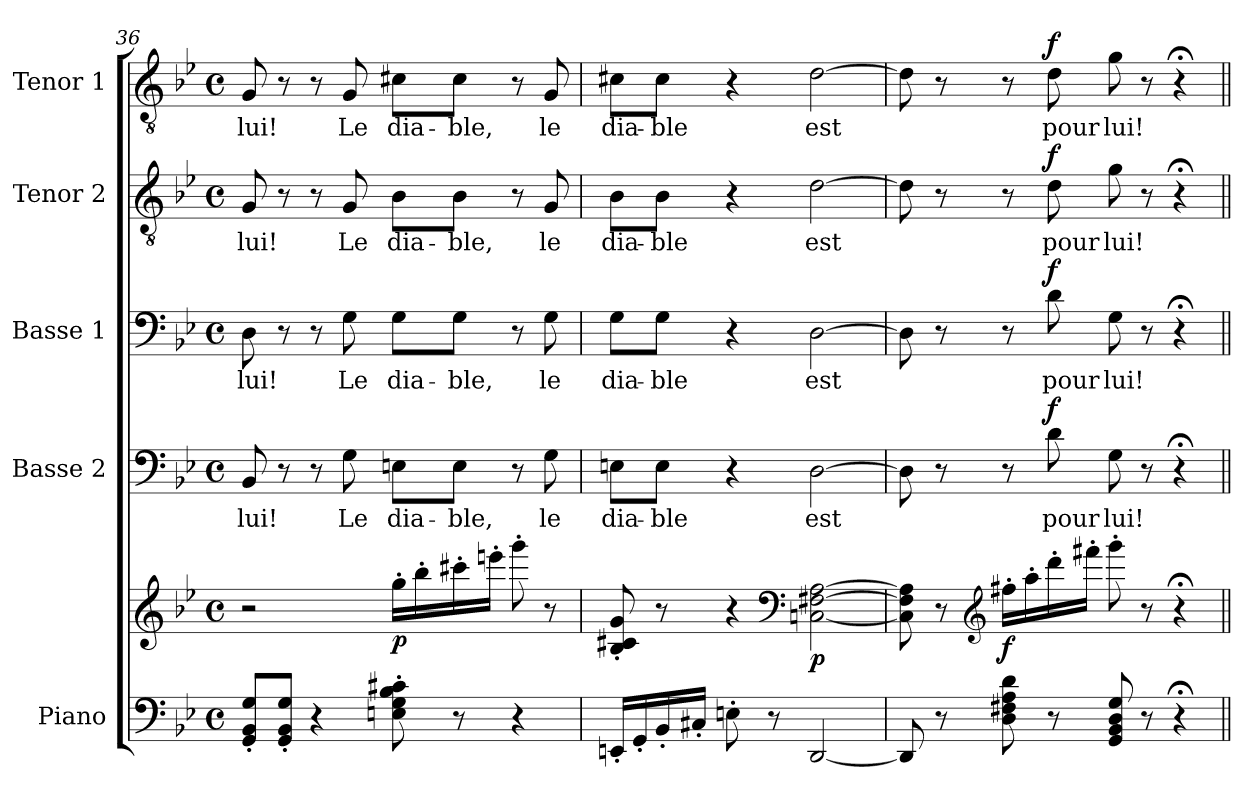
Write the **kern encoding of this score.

**kern	**kern	**dynam	**kern	**text	**dynam	**kern	**text	**dynam	**kern	**text	**dynam	**kern	**text	**dynam
*part5	*part5	*part5	*part4	*part4	*part4	*part3	*part3	*part3	*part2	*part2	*part2	*part1	*part1	*part1
*staff6	*staff5	*staff5/6	*staff4	*staff4	*staff4	*staff3	*staff3	*staff3	*staff2	*staff2	*staff2	*staff1	*staff1	*staff1
*I"Piano	*	*	*I"Basse 2	*	*	*I"Basse 1	*	*	*I"Tenor 2	*	*	*I"Tenor 1	*	*
*I'Pno.	*	*	*I'B2	*	*	*I'B1	*	*	*I'T2	*	*	*I'T1	*	*
!!LO:PB:g=z
*clefF4	*clefG2	*	*clefF4	*	*	*clefF4	*	*	*clefGv2	*	*	*clefGv2	*	*
*k[b-e-]	*k[b-e-]	*	*k[b-e-]	*	*	*k[b-e-]	*	*	*k[b-e-]	*	*	*k[b-e-]	*	*
*M4/4	*M4/4	*	*M4/4	*	*	*M4/4	*	*	*M4/4	*	*	*M4/4	*	*
*met(c)	*met(c)	*	*met(c)	*	*	*met(c)	*	*	*met(c)	*	*	*met(c)	*	*
=36	=36	=36	=36	=36	=36	=36	=36	=36	=36	=36	=36	=36	=36	=36
!	!	!	!	!LO:LY:b	!	!	!LO:LY:b	!	!	!LO:LY:b	!	!	!LO:LY:b	!
8GG/' 8BB-/' 8G/'L	2r	.	8BB-/	lui!	.	8D\	lui!	.	8G/	lui!	.	8G/	lui!	.
8GG/' 8BB-/' 8G/'J	.	.	8r	.	.	8r	.	.	8r	.	.	8r	.	.
4r	.	.	8r	.	.	8r	.	.	8r	.	.	8r	.	.
!	!	!	!	!LO:LY:b	!	!	!LO:LY:b	!	!	!LO:LY:b	!	!	!LO:LY:b	!
.	.	.	8G\	Le	.	8G\	Le	.	8G/	Le	.	8G/	Le	.
!	!	!LO:DY:b	!	!LO:LY:b	!	!	!LO:LY:b	!	!	!LO:LY:b	!	!	!LO:LY:b	!
8En\' 8G\' 8B-\' 8c#X\'	16gg'\LL	p	8En\L	dia-	.	8G\L	dia-	.	8B-\L	dia-	.	8c#X\L	dia-	.
.	16bb-'\	.	.	.	.	.	.	.	.	.	.	.	.	.
!	!	!	!	!LO:LY:b	!	!	!LO:LY:b	!	!	!LO:LY:b	!	!	!LO:LY:b	!
8r	16ccc#X'\	.	8E\J	-ble,	.	8G\J	-ble,	.	8B-\J	-ble,	.	8c#\J	-ble,	.
.	16eeen'\JJ	.	.	.	.	.	.	.	.	.	.	.	.	.
4r	8ggg'\	.	8r	.	.	8r	.	.	8r	.	.	8r	.	.
!	!	!	!	!LO:LY:b	!	!	!LO:LY:b	!	!	!LO:LY:b	!	!	!LO:LY:b	!
.	8r	.	8G\	le	.	8G\	le	.	8G/	le	.	8G/	le	.
=37	=37	=37	=37	=37	=37	=37	=37	=37	=37	=37	=37	=37	=37	=37
!	!	!	!	!LO:LY:b	!	!	!LO:LY:b	!	!	!LO:LY:b	!	!	!LO:LY:b	!
16EEn'/LL	8B-/' 8c#X/' 8g/'	.	8En\L	dia-	.	8G\L	dia-	.	8B-\L	dia-	.	8c#X\L	dia-	.
16GG'/	.	.	.	.	.	.	.	.	.	.	.	.	.	.
!	!	!	!	!LO:LY:b	!	!	!LO:LY:b	!	!	!LO:LY:b	!	!	!LO:LY:b	!
16BB-'/	8r	.	8E\J	-ble	.	8G\J	-ble	.	8B-\J	-ble	.	8c#\J	-ble	.
16C#X'/JJ	.	.	.	.	.	.	.	.	.	.	.	.	.	.
8En'\	4r	.	4r	.	.	4r	.	.	4r	.	.	4r	.	.
8r	.	.	.	.	.	.	.	.	.	.	.	.	.	.
*	*clefF4	*	*	*	*	*	*	*	*	*	*	*	*	*
!	!	!LO:DY:b	!	!LO:LY:b	!	!	!LO:LY:b	!	!	!LO:LY:b	!	!	!LO:LY:b	!
[2DD/	[2Cn\ [2F#X\ [2A\	p	[2D\	est	.	[2D\	est	.	[2d\	est	.	[2d\	est	.
=38	=38	=38	=38	=38	=38	=38	=38	=38	=38	=38	=38	=38	=38	=38
8DD/]	8C\] 8F#\] 8A\]	.	8D\]	.	.	8D\]	.	.	8d\]	.	.	8d\]	.	.
8r	8r	.	8r	.	.	8r	.	.	8r	.	.	8r	.	.
*	*clefG2	*	*	*	*	*	*	*	*	*	*	*	*	*
!	!	!LO:DY:b	!	!	!	!	!	!	!	!	!	!	!	!
8D\ 8F#X\ 8A\ 8d\	16ff#X'\LL	f	8r	.	.	8r	.	.	8r	.	.	8r	.	.
.	16aa'\	.	.	.	.	.	.	.	.	.	.	.	.	.
!	!	!	!	!LO:LY:b	!LO:DY:a	!	!LO:LY:b	!LO:DY:a	!	!LO:LY:b	!LO:DY:a	!	!LO:LY:b	!LO:DY:a
8r	16ddd'\	.	8d\	pour	f	8d\	pour	f	8d\	pour	f	8d\	pour	f
.	16fff#X'\JJ	.	.	.	.	.	.	.	.	.	.	.	.	.
!	!	!	!	!LO:LY:b	!	!	!LO:LY:b	!	!	!LO:LY:b	!	!	!LO:LY:b	!
8GG/ 8BB-/ 8D/ 8G/	8ggg'\	.	8G\	lui!	.	8G\	lui!	.	8g\	lui!	.	8g\	lui!	.
8r	8r	.	8r	.	.	8r	.	.	8r	.	.	8r	.	.
4r;<	4r;<	.	4r;<	.	.	4r;<	.	.	4r;<	.	.	4r;<	.	.
=||	=||	=||	=||	=||	=||	=||	=||	=||	=||	=||	=||	=||	=||	=||
*-	*-	*-	*-	*-	*-	*-	*-	*-	*-	*-	*-	*-	*-	*-
